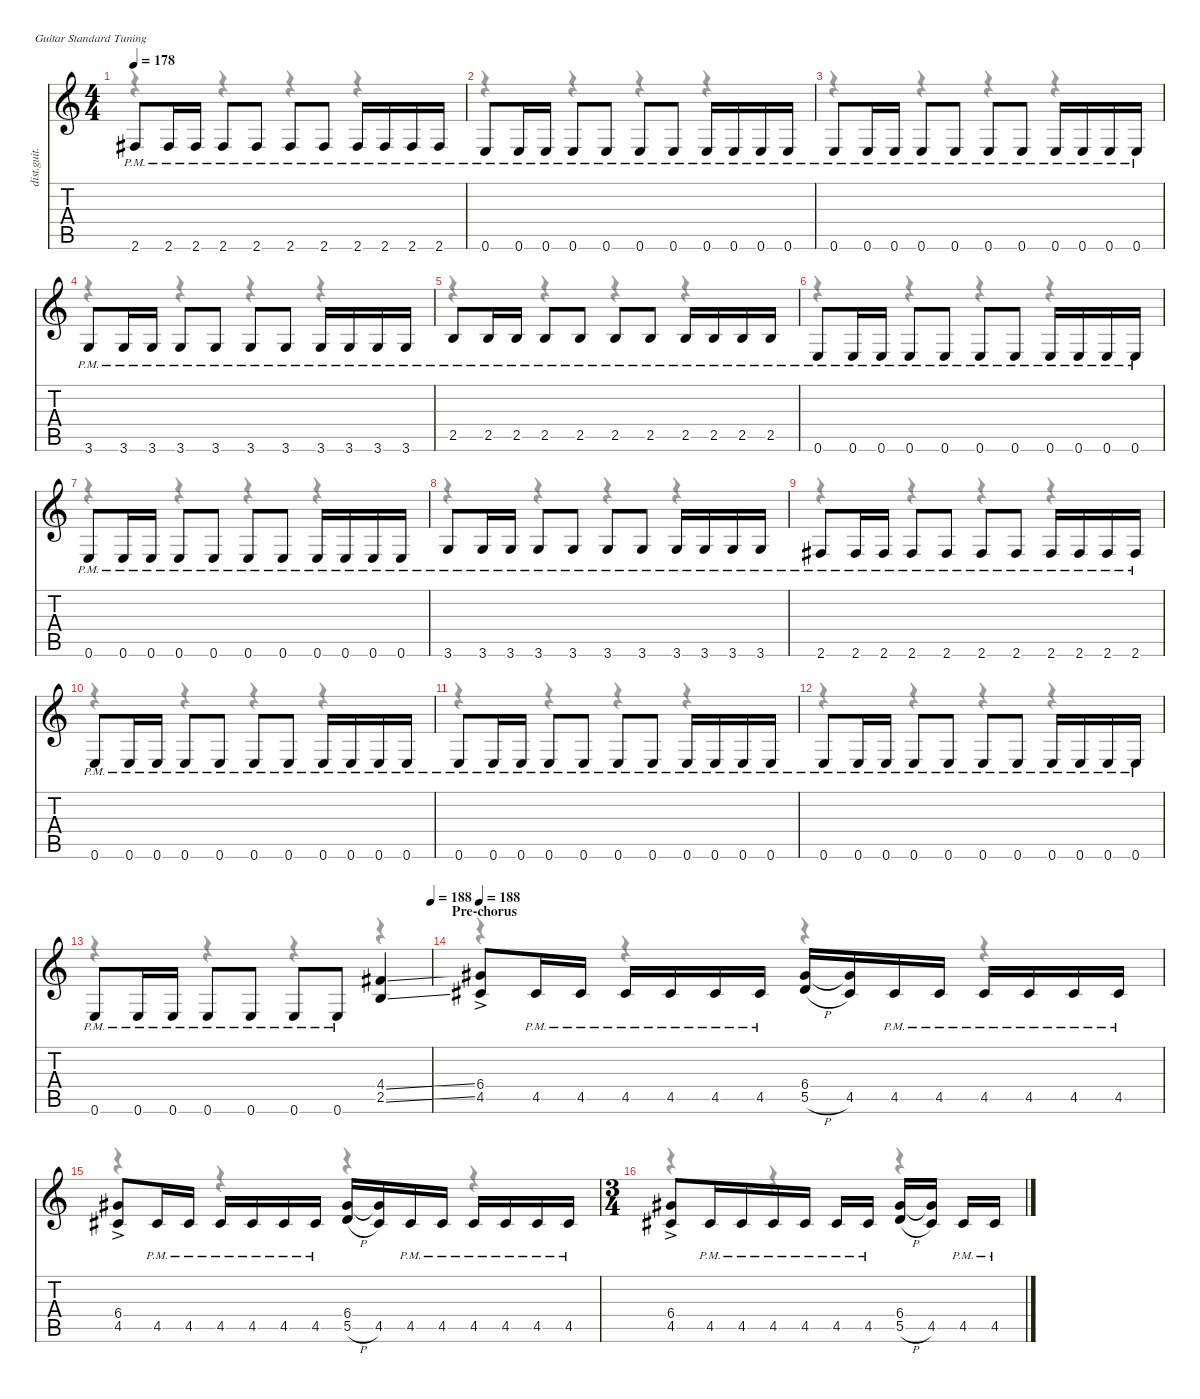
\defaultSystemsLayout 4
\hideDynamics
\bracketExtendMode nobrackets
\otherSystemsTrackNameOrientation horizontal
\track ("Kirk Hammett (Lead Guitar)" "dist.guit.") {instrument distortionguitar}
\staff {score tabs}
\tuning (E4 B3 G3 D3 A2 E2)
\voice
\ts (4 4)
\tempo 178
\clef g2
\ks c
2.6{pm acc #}.8{dy f beam Up} 2.6{pm acc #}.16{beam Up} 2.6{pm acc #}.16{beam Up} 2.6{pm acc #}.8{beam Up} 2.6{pm acc #}.8{beam Up} 2.6{pm acc #}.8{beam Up} 2.6{pm acc #}.8{beam Up} 2.6{pm acc #}.16{beam Up} 2.6{pm acc #}.16{beam Up} 2.6{pm acc #}.16{beam Up} 2.6{pm acc #}.16{beam Up} |
0.6{pm}.8{beam Up} 0.6{pm}.16{beam Up} 0.6{pm}.16{beam Up} 0.6{pm}.8{beam Up} 0.6{pm}.8{beam Up} 0.6{pm}.8{beam Up} 0.6{pm}.8{beam Up} 0.6{pm}.16{beam Up} 0.6{pm}.16{beam Up} 0.6{pm}.16{beam Up} 0.6{pm}.16{beam Up} |
0.6{pm}.8{beam Up} 0.6{pm}.16{beam Up} 0.6{pm}.16{beam Up} 0.6{pm}.8{beam Up} 0.6{pm}.8{beam Up} 0.6{pm}.8{beam Up} 0.6{pm}.8{beam Up} 0.6{pm}.16{beam Up} 0.6{pm}.16{beam Up} 0.6{pm}.16{beam Up} 0.6{pm}.16{beam Up} |
3.6{pm}.8{beam Up} 3.6{pm}.16{beam Up} 3.6{pm}.16{beam Up} 3.6{pm}.8{beam Up} 3.6{pm}.8{beam Up} 3.6{pm}.8{beam Up} 3.6{pm}.8{beam Up} 3.6{pm}.16{beam Up} 3.6{pm}.16{beam Up} 3.6{pm}.16{beam Up} 3.6{pm}.16{beam Up} |
2.5{pm}.8{beam Up} 2.5{pm}.16{beam Up} 2.5{pm}.16{beam Up} 2.5{pm}.8{beam Up} 2.5{pm}.8{beam Up} 2.5{pm}.8{beam Up} 2.5{pm}.8{beam Up} 2.5{pm}.16{beam Up} 2.5{pm}.16{beam Up} 2.5{pm}.16{beam Up} 2.5{pm}.16{beam Up} |
0.6{pm}.8{beam Up} 0.6{pm}.16{beam Up} 0.6{pm}.16{beam Up} 0.6{pm}.8{beam Up} 0.6{pm}.8{beam Up} 0.6{pm}.8{beam Up} 0.6{pm}.8{beam Up} 0.6{pm}.16{beam Up} 0.6{pm}.16{beam Up} 0.6{pm}.16{beam Up} 0.6{pm}.16{beam Up} |
0.6{pm}.8{beam Up} 0.6{pm}.16{beam Up} 0.6{pm}.16{beam Up} 0.6{pm}.8{beam Up} 0.6{pm}.8{beam Up} 0.6{pm}.8{beam Up} 0.6{pm}.8{beam Up} 0.6{pm}.16{beam Up} 0.6{pm}.16{beam Up} 0.6{pm}.16{beam Up} 0.6{pm}.16{beam Up} |
3.6{pm}.8{beam Up} 3.6{pm}.16{beam Up} 3.6{pm}.16{beam Up} 3.6{pm}.8{beam Up} 3.6{pm}.8{beam Up} 3.6{pm}.8{beam Up} 3.6{pm}.8{beam Up} 3.6{pm}.16{beam Up} 3.6{pm}.16{beam Up} 3.6{pm}.16{beam Up} 3.6{pm}.16{beam Up} |
2.6{pm acc #}.8{beam Up} 2.6{pm acc #}.16{beam Up} 2.6{pm acc #}.16{beam Up} 2.6{pm acc #}.8{beam Up} 2.6{pm acc #}.8{beam Up} 2.6{pm acc #}.8{beam Up} 2.6{pm acc #}.8{beam Up} 2.6{pm acc #}.16{beam Up} 2.6{pm acc #}.16{beam Up} 2.6{pm acc #}.16{beam Up} 2.6{pm acc #}.16{beam Up} |
0.6{pm}.8{beam Up} 0.6{pm}.16{beam Up} 0.6{pm}.16{beam Up} 0.6{pm}.8{beam Up} 0.6{pm}.8{beam Up} 0.6{pm}.8{beam Up} 0.6{pm}.8{beam Up} 0.6{pm}.16{beam Up} 0.6{pm}.16{beam Up} 0.6{pm}.16{beam Up} 0.6{pm}.16{beam Up} |
0.6{pm}.8{beam Up} 0.6{pm}.16{beam Up} 0.6{pm}.16{beam Up} 0.6{pm}.8{beam Up} 0.6{pm}.8{beam Up} 0.6{pm}.8{beam Up} 0.6{pm}.8{beam Up} 0.6{pm}.16{beam Up} 0.6{pm}.16{beam Up} 0.6{pm}.16{beam Up} 0.6{pm}.16{beam Up} |
0.6{pm}.8{beam Up} 0.6{pm}.16{beam Up} 0.6{pm}.16{beam Up} 0.6{pm}.8{beam Up} 0.6{pm}.8{beam Up} 0.6{pm}.8{beam Up} 0.6{pm}.8{beam Up} 0.6{pm}.16{beam Up} 0.6{pm}.16{beam Up} 0.6{pm}.16{beam Up} 0.6{pm}.16{beam Up} |
\tempo (188 1)
0.6{pm}.8{beam Up} 0.6{pm}.16{beam Up} 0.6{pm}.16{beam Up} 0.6{pm}.8{beam Up} 0.6{pm}.8{beam Up} 0.6{pm}.8{beam Up} 0.6{pm}.8{beam Up} (4.4{ss acc #} 2.5{ss}).4{beam Up} |
\section ("" "Pre-chorus")
\tempo 188
(6.4{ac acc #} 4.5{ac acc #}).8{beam Up} 4.5{pm acc #}.16{beam Up} 4.5{pm acc #}.16{beam Up} 4.5{pm acc #}.16{beam Up} 4.5{pm acc #}.16{beam Up} 4.5{pm acc #}.16{beam Up} 4.5{pm acc #}.16{beam Up} (6.4{acc #} 5.5{h}).16{beam Up} (6.4{t acc #} 4.5{acc #}).16{beam Up} 4.5{pm acc #}.16{beam Up} 4.5{pm acc #}.16{beam Up} 4.5{pm acc #}.16{beam Up} 4.5{pm acc #}.16{beam Up} 4.5{pm acc #}.16{beam Up} 4.5{pm acc #}.16{beam Up} |
(6.4{ac acc #} 4.5{ac acc #}).8{beam Up} 4.5{pm acc #}.16{beam Up} 4.5{pm acc #}.16{beam Up} 4.5{pm acc #}.16{beam Up} 4.5{pm acc #}.16{beam Up} 4.5{pm acc #}.16{beam Up} 4.5{pm acc #}.16{beam Up} (6.4{acc #} 5.5{h}).16{beam Up} (6.4{t acc #} 4.5{acc #}).16{beam Up} 4.5{pm acc #}.16{beam Up} 4.5{pm acc #}.16{beam Up} 4.5{pm acc #}.16{beam Up} 4.5{pm acc #}.16{beam Up} 4.5{pm acc #}.16{beam Up} 4.5{pm acc #}.16{beam Up} |
\ts (3 4)
\beaming (8 3 1 1 1)
(6.4{ac acc #} 4.5{ac acc #}).8{beam Up} 4.5{pm acc #}.16{beam Up} 4.5{pm acc #}.16{beam Up} 4.5{pm acc #}.16{beam Up} 4.5{pm acc #}.16{beam Up} 4.5{pm acc #}.16{beam Up} 4.5{pm acc #}.16{beam Up} (6.4{acc #} 5.5{h}).16{beam Up} (6.4{t acc #} 4.5{acc #}).16{beam Up} 4.5{pm acc #}.16{beam Up} 4.5{pm acc #}.16{beam Up}
\voice
\clef g2
\ottava regular
\simile none
\ks c
r.4{dy mf beam Down} r.4{beam Down} r.4{beam Down} r.4{beam Down} |
r.4{beam Down} r.4{beam Down} r.4{beam Down} r.4{beam Down} |
r.4{beam Down} r.4{beam Down} r.4{beam Down} r.4{beam Down} |
r.4{beam Down} r.4{beam Down} r.4{beam Down} r.4{beam Down} |
r.4{beam Down} r.4{beam Down} r.4{beam Down} r.4{beam Down} |
r.4{beam Down} r.4{beam Down} r.4{beam Down} r.4{beam Down} |
r.4{beam Down} r.4{beam Down} r.4{beam Down} r.4{beam Down} |
r.4{beam Down} r.4{beam Down} r.4{beam Down} r.4{beam Down} |
r.4{beam Down} r.4{beam Down} r.4{beam Down} r.4{beam Down} |
r.4{beam Down} r.4{beam Down} r.4{beam Down} r.4{beam Down} |
r.4{beam Down} r.4{beam Down} r.4{beam Down} r.4{beam Down} |
r.4{beam Down} r.4{beam Down} r.4{beam Down} r.4{beam Down} |
r.4{beam Down} r.4{beam Down} r.4{beam Down} r.4{beam Down} |
r.4{beam Down} r.4{beam Down} r.4{beam Down} r.4{beam Down} |
r.4{beam Down} r.4{beam Down} r.4{beam Down} r.4{beam Down} |
r.4{beam Down} r.4{beam Down} r.4{beam Down}
